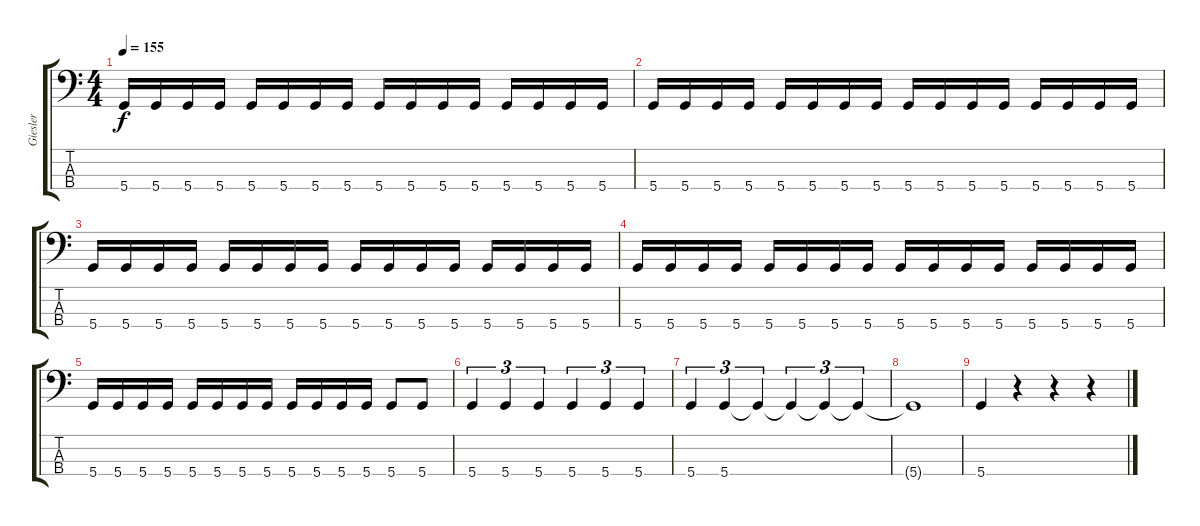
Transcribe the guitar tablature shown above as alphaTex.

\track ("Giesler" "Giesler") {instrument electricbassfinger}
\staff {score tabs}
\tuning (F2 C2 G1 D1) {hide}
\ts (4 4)
\tempo 155
\clef f4
\ks c
5.4.16{dy f} 5.4.16 5.4.16 5.4.16 5.4.16 5.4.16 5.4.16 5.4.16 5.4.16 5.4.16 5.4.16 5.4.16 5.4.16 5.4.16 5.4.16 5.4.16 |
5.4.16 5.4.16 5.4.16 5.4.16 5.4.16 5.4.16 5.4.16 5.4.16 5.4.16 5.4.16 5.4.16 5.4.16 5.4.16 5.4.16 5.4.16 5.4.16 |
5.4.16 5.4.16 5.4.16 5.4.16 5.4.16 5.4.16 5.4.16 5.4.16 5.4.16 5.4.16 5.4.16 5.4.16 5.4.16 5.4.16 5.4.16 5.4.16 |
5.4.16 5.4.16 5.4.16 5.4.16 5.4.16 5.4.16 5.4.16 5.4.16 5.4.16 5.4.16 5.4.16 5.4.16 5.4.16 5.4.16 5.4.16 5.4.16 |
5.4.16 5.4.16 5.4.16 5.4.16 5.4.16 5.4.16 5.4.16 5.4.16 5.4.16 5.4.16 5.4.16 5.4.16 5.4.8 5.4.8 |
5.4.4{tu (3 2)} 5.4.4{tu (3 2)} 5.4.4{tu (3 2)} 5.4.4{tu (3 2)} 5.4.4{tu (3 2)} 5.4.4{tu (3 2)} |
5.4.4{tu (3 2)} 5.4.4{tu (3 2)} 5.4{t}.4{tu (3 2)} 5.4{t}.4{tu (3 2)} 5.4{t}.4{tu (3 2)} 5.4{t}.4{tu (3 2)} |
5.4{t}.1 |
5.4.4 r.4 r.4 r.4
